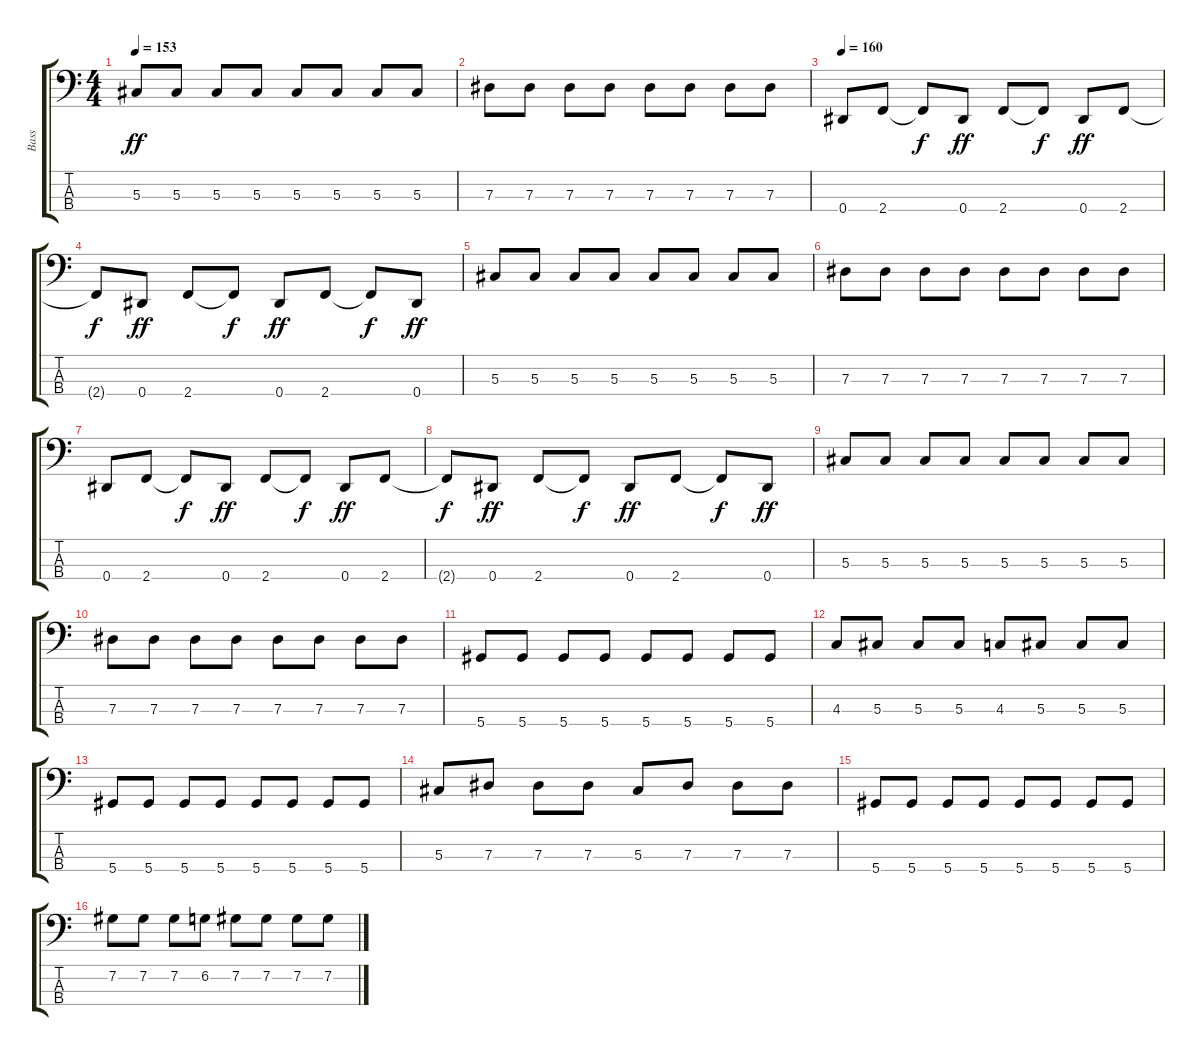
\track ("Bass" "Bass") {instrument electricbassfinger}
\staff {score tabs}
\tuning (Gb2 Db2 Ab1 Eb1) {hide}
\ts (4 4)
\tempo 153
\clef f4
\ks c
5.3.8{dy ff} 5.3.8 5.3.8 5.3.8 5.3.8 5.3.8 5.3.8 5.3.8 |
7.3.8 7.3.8 7.3.8 7.3.8 7.3.8 7.3.8 7.3.8 7.3.8 |
\tempo 160
0.4.8 2.4.8 2.4{t}.8{dy f} 0.4.8{dy ff} 2.4.8 2.4{t}.8{dy f} 0.4.8{dy ff} 2.4.8 |
2.4{t}.8{dy f} 0.4.8{dy ff} 2.4.8 2.4{t}.8{dy f} 0.4.8{dy ff} 2.4.8 2.4{t}.8{dy f} 0.4.8{dy ff} |
5.3.8 5.3.8 5.3.8 5.3.8 5.3.8 5.3.8 5.3.8 5.3.8 |
7.3.8 7.3.8 7.3.8 7.3.8 7.3.8 7.3.8 7.3.8 7.3.8 |
0.4.8 2.4.8 2.4{t}.8{dy f} 0.4.8{dy ff} 2.4.8 2.4{t}.8{dy f} 0.4.8{dy ff} 2.4.8 |
2.4{t}.8{dy f} 0.4.8{dy ff} 2.4.8 2.4{t}.8{dy f} 0.4.8{dy ff} 2.4.8 2.4{t}.8{dy f} 0.4.8{dy ff} |
5.3.8 5.3.8 5.3.8 5.3.8 5.3.8 5.3.8 5.3.8 5.3.8 |
7.3.8 7.3.8 7.3.8 7.3.8 7.3.8 7.3.8 7.3.8 7.3.8 |
5.4.8 5.4.8 5.4.8 5.4.8 5.4.8 5.4.8 5.4.8 5.4.8 |
4.3.8 5.3.8 5.3.8 5.3.8 4.3.8 5.3.8 5.3.8 5.3.8 |
5.4.8 5.4.8 5.4.8 5.4.8 5.4.8 5.4.8 5.4.8 5.4.8 |
5.3.8 7.3.8 7.3.8 7.3.8 5.3.8 7.3.8 7.3.8 7.3.8 |
5.4.8 5.4.8 5.4.8 5.4.8 5.4.8 5.4.8 5.4.8 5.4.8 |
7.2.8 7.2.8 7.2.8 6.2.8 7.2.8 7.2.8 7.2.8 7.2.8
